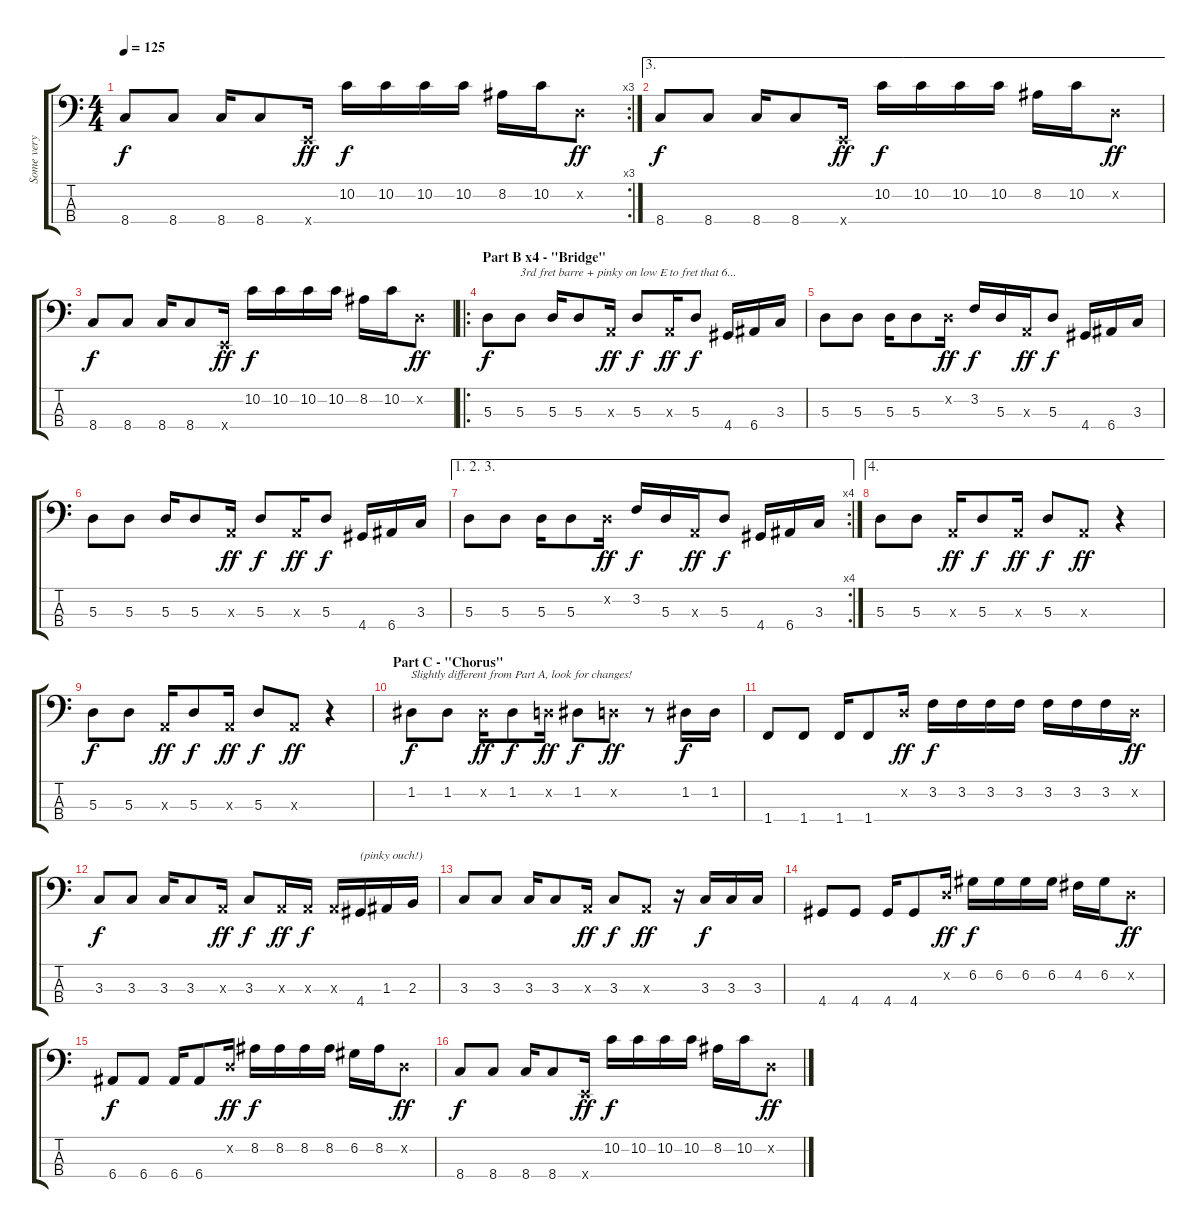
\track ("Some very cool dude at the bass!!" "Some very ") {instrument electricbasspick}
\staff {score tabs}
\tuning (G2 D2 A1 E1) {hide}
\rc 3
\ts (4 4)
\tempo 125
\clef f4
\ks c
8.4.8{dy f} 8.4.8 8.4.16 8.4.8 0.4{x}.16{dy ff} 10.2.16{dy f} 10.2.16 10.2.16 10.2.16 8.2.16 10.2.16 0.2{x}.8{dy ff} |
\ae 3
8.4.8{dy f} 8.4.8 8.4.16 8.4.8 0.4{x}.16{dy ff} 10.2.16{dy f} 10.2.16 10.2.16 10.2.16 8.2.16 10.2.16 0.2{x}.8{dy ff} |
8.4.8{dy f} 8.4.8 8.4.16 8.4.8 0.4{x}.16{dy ff} 10.2.16{dy f} 10.2.16 10.2.16 10.2.16 8.2.16 10.2.16 0.2{x}.8{dy ff} |
\ro
\section ("" "Part B x4 - \"Bridge\"")
5.3.8{dy f} 5.3.8{txt "3rd fret barre + pinky on low E to fret that 6..."} 5.3.16 5.3.8 0.3{x}.16{dy ff} 5.3.8{dy f} 0.3{x}.16{dy ff} 5.3.8{dy f} 4.4.16 6.4.16 3.3.16 |
5.3.8 5.3.8 5.3.16 5.3.8 0.2{x}.16{dy ff} 3.2.16{dy f} 5.3.16 0.3{x}.16{dy ff} 5.3.8{dy f} 4.4.16 6.4.16 3.3.16 |
5.3.8 5.3.8 5.3.16 5.3.8 0.3{x}.16{dy ff} 5.3.8{dy f} 0.3{x}.16{dy ff} 5.3.8{dy f} 4.4.16 6.4.16 3.3.16 |
\ae (1 2 3)
\rc 4
5.3.8 5.3.8 5.3.16 5.3.8 0.2{x}.16{dy ff} 3.2.16{dy f} 5.3.16 0.3{x}.16{dy ff} 5.3.8{dy f} 4.4.16 6.4.16 3.3.16 |
\ae 4
5.3.8 5.3.8 0.3{x}.16{dy ff} 5.3.8{dy f} 0.3{x}.16{dy ff} 5.3.8{dy f} 0.3{x}.8{dy ff} r.4 |
5.3.8{dy f} 5.3.8 0.3{x}.16{dy ff} 5.3.8{dy f} 0.3{x}.16{dy ff} 5.3.8{dy f} 0.3{x}.8{dy ff} r.4 |
\section ("" "Part C - \"Chorus\"")
1.2.8{txt "Slightly different from Part A, look for changes!" dy f} 1.2.8 1.2{x}.16{dy ff} 1.2.8{dy f} 0.2{x}.16{dy ff} 1.2.8{dy f} 0.2{x}.8{dy ff} r.8 1.2.16{dy f} 1.2.16 |
1.4.8 1.4.8 1.4.16 1.4.8 0.2{x}.16{dy ff} 3.2.16{dy f} 3.2.16 3.2.16 3.2.16 3.2.16 3.2.16 3.2.16 0.2{x}.16{dy ff} |
3.3.8{dy f} 3.3.8 3.3.16 3.3.8 0.3{x}.16{dy ff} 3.3.8{dy f} 0.3{x}.16{dy ff} 0.3{x}.16{dy f} 0.3{x}.16 4.4.16{txt "(pinky ouch!)"} 1.3.16 2.3.16 |
3.3.8 3.3.8 3.3.16 3.3.8 0.3{x}.16{dy ff} 3.3.8{dy f} 0.3{x}.8{dy ff} r.16 3.3.16{dy f} 3.3.16 3.3.16 |
4.4.8 4.4.8 4.4.16 4.4.8 0.2{x}.16{dy ff} 6.2.16{dy f} 6.2.16 6.2.16 6.2.16 4.2.16 6.2.16 0.2{x}.8{dy ff} |
6.4.8{dy f} 6.4.8 6.4.16 6.4.8 0.2{x}.16{dy ff} 8.2.16{dy f} 8.2.16 8.2.16 8.2.16 6.2.16 8.2.16 0.2{x}.8{dy ff} |
8.4.8{dy f} 8.4.8 8.4.16 8.4.8 0.4{x}.16{dy ff} 10.2.16{dy f} 10.2.16 10.2.16 10.2.16 8.2.16 10.2.16 0.2{x}.8{dy ff}
